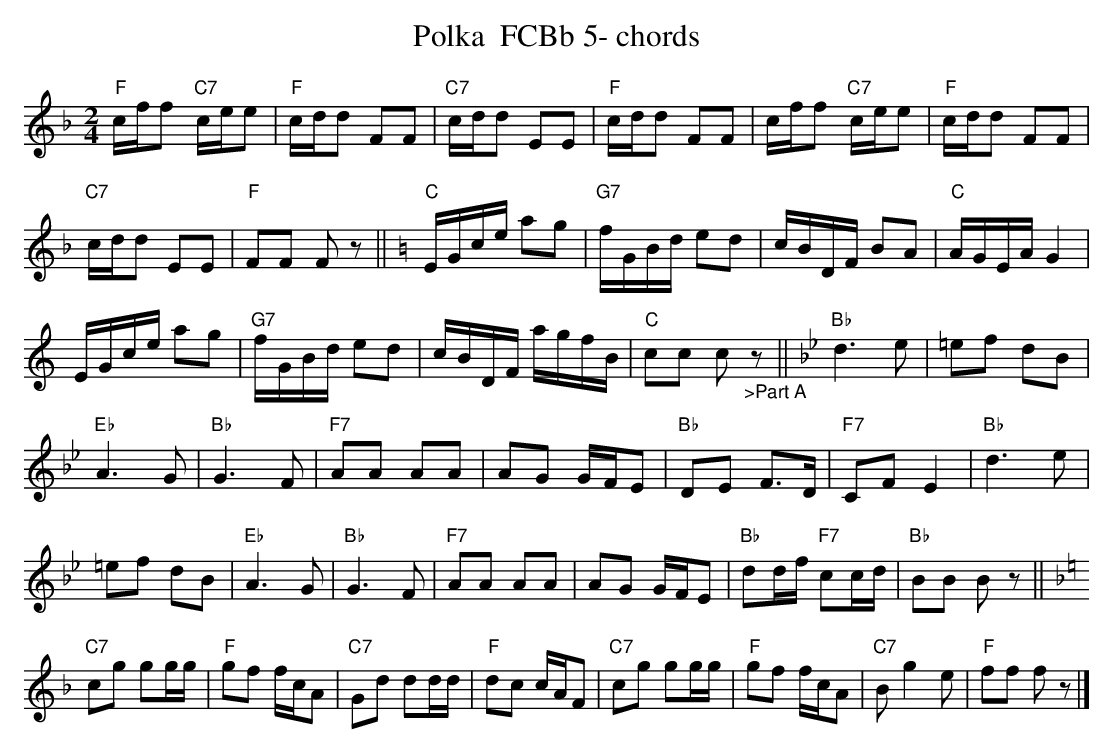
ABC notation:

X:1
T:Polka  FCBb 5- chords
M:2/4
L:1/16
K:Fmaj%%MIDI gchordon
"F"cff2 "C7"cee2 | "F"cdd2 F2F2 | "C7"cdd2 E2E2 | "F"cdd2 F2F2 | cff2 "C7"cee2 | "F"cdd2 F2F2 |
"C7"cdd2 E2E2 | "F"F2F2 F2z2 || [K:Cmaj] "C"EGce a2g2 | "G7"fGBd e2d2 | cBDF B2A2 | "C"AGEA G4 |
EGce a2g2 | "G7"fGBd e2d2 | cBDF agfB | "C"c2c2 c2"_>Part A"z2 || [K:Bbmaj] [L:1/8] "Bb"d3e | =ef dB |
"Eb"A3G | "Bb"G3F | "F7"AA AA | AG G/2F/2E | "Bb"DE F>D | "F7"CF E2 | "Bb"d3e |
=ef dB | "Eb"A3G | "Bb"G3F | "F7"AA AA | AG G/2F/2E | "Bb"dd/2f/2 "F7"cc/2d/2 | "Bb"BB Bz || [K:Fmaj]
"C7"cg gg/2g/2 | "F"gf f/2c/2A | "C7"Gd dd/2d/2| "F"dc c/2A/2F | "C7"cg gg/2g/2 | "F"gf f/2c/2A | "C7"Bg2e | "F"ff fz |]
